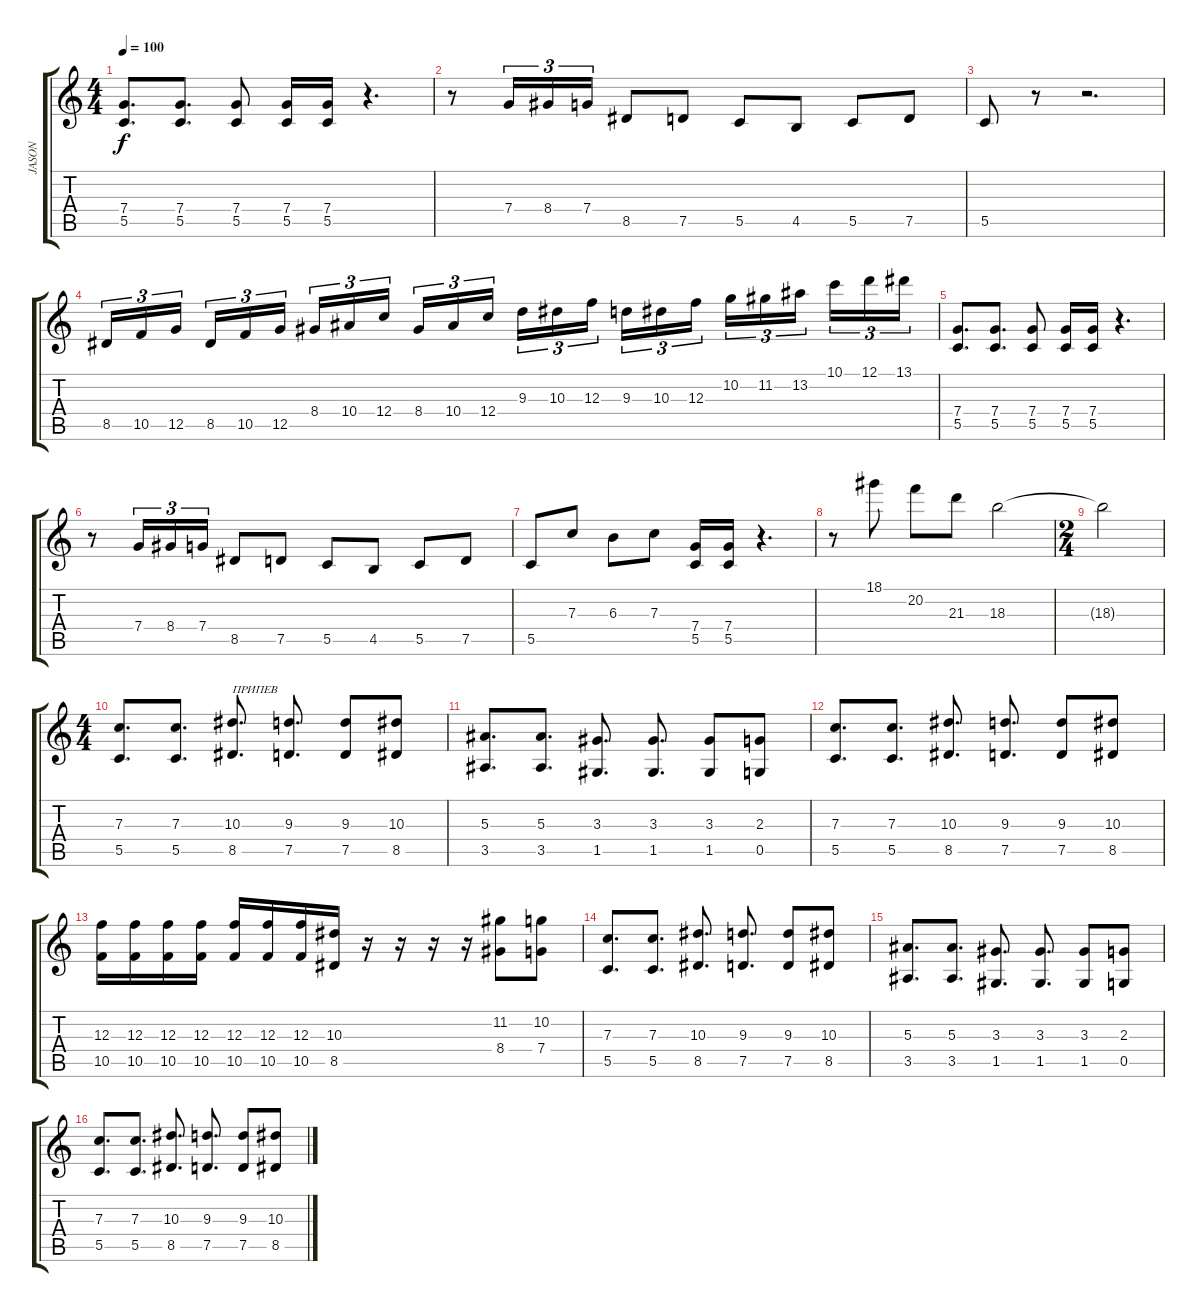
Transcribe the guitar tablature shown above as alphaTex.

\track ("JASON" "JASON") {instrument distortionguitar}
\staff {score tabs}
\tuning (D4 A3 F3 C3 G2 C2) {hide}
\ts (4 4)
\tempo 100
\clef g2
\ks c
(7.4 5.5).8{d dy f} (7.4 5.5).8{d} (7.4 5.5).8 (7.4 5.5).16 (7.4 5.5).16 r.4{d} |
r.8 7.4.16{tu (3 2)} 8.4.16{tu (3 2)} 7.4.16{tu (3 2)} 8.5.8 7.5.8 5.5.8 4.5.8 5.5.8 7.5.8 |
5.5.8 r.8 r.2{d} |
8.5.16{tu (3 2)} 10.5.16{tu (3 2)} 12.5.16{tu (3 2) beam splitsecondary} 8.5.16{tu (3 2)} 10.5.16{tu (3 2)} 12.5.16{tu (3 2)} 8.4.16{tu (3 2)} 10.4.16{tu (3 2)} 12.4.16{tu (3 2) beam splitsecondary} 8.4.16{tu (3 2)} 10.4.16{tu (3 2)} 12.4.16{tu (3 2)} 9.3.16{tu (3 2)} 10.3.16{tu (3 2)} 12.3.16{tu (3 2) beam splitsecondary} 9.3.16{tu (3 2)} 10.3.16{tu (3 2)} 12.3.16{tu (3 2)} 10.2.16{tu (3 2)} 11.2.16{tu (3 2)} 13.2.16{tu (3 2) beam splitsecondary} 10.1.16{tu (3 2)} 12.1.16{tu (3 2)} 13.1.16{tu (3 2)} |
(7.4 5.5).8{d} (7.4 5.5).8{d} (7.4 5.5).8 (7.4 5.5).16 (7.4 5.5).16 r.4{d} |
r.8 7.4.16{tu (3 2)} 8.4.16{tu (3 2)} 7.4.16{tu (3 2)} 8.5.8 7.5.8 5.5.8 4.5.8 5.5.8 7.5.8 |
5.5.8 7.3.8 6.3.8 7.3.8 (7.4 5.5).16 (7.4 5.5).16 r.4{d} |
r.8 18.1.8 20.2.8 21.3.8 18.3.2 |
\ts (2 4)
18.3{t}.2 |
\ts (4 4)
(7.3 5.5).8{d} (7.3 5.5).8{d} (10.3 8.5).8{d txt "ПРИПЕВ"} (9.3 7.5).8{d} (9.3 7.5).8 (10.3 8.5).8 |
(5.3 3.5).8{d} (5.3 3.5).8{d} (3.3 1.5).8{d} (3.3 1.5).8{d} (3.3 1.5).8 (2.3 0.5).8 |
(7.3 5.5).8{d} (7.3 5.5).8{d} (10.3 8.5).8{d} (9.3 7.5).8{d} (9.3 7.5).8 (10.3 8.5).8 |
(12.3 10.5).16 (12.3 10.5).16 (12.3 10.5).16 (12.3 10.5).16 (12.3 10.5).16 (12.3 10.5).16 (12.3 10.5).16 (10.3 8.5).16 r.16 r.16 r.16 r.16 (11.2 8.4).8 (10.2 7.4).8 |
(7.3 5.5).8{d} (7.3 5.5).8{d} (10.3 8.5).8{d} (9.3 7.5).8{d} (9.3 7.5).8 (10.3 8.5).8 |
(5.3 3.5).8{d} (5.3 3.5).8{d} (3.3 1.5).8{d} (3.3 1.5).8{d} (3.3 1.5).8 (2.3 0.5).8 |
(7.3 5.5).8{d} (7.3 5.5).8{d} (10.3 8.5).8{d} (9.3 7.5).8{d} (9.3 7.5).8 (10.3 8.5).8
